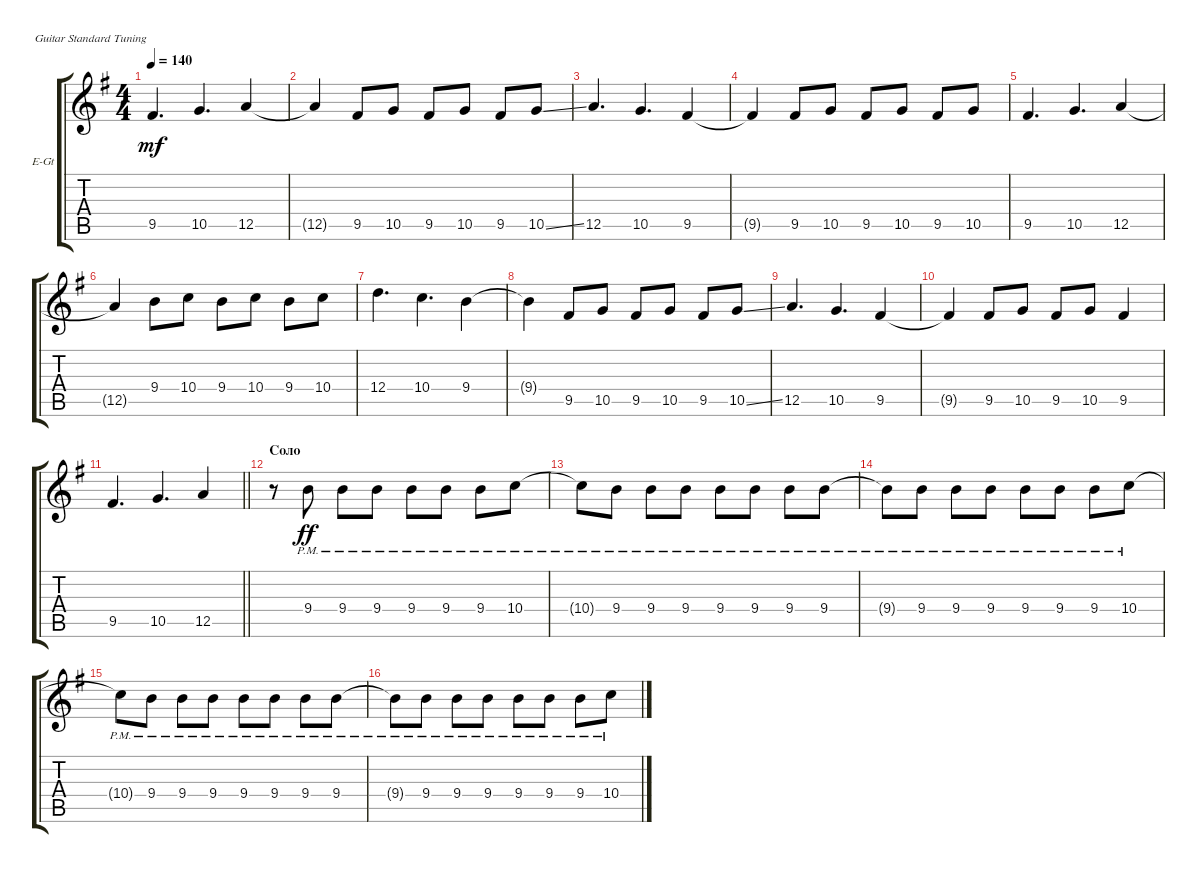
\defaultSystemsLayout 4
\bracketExtendMode groupsimilarinstruments
\firstSystemTrackNameOrientation horizontal
\otherSystemsTrackNameOrientation horizontal
\track ("ЧИСТАЯ-ПРАВОЕ-УХО" "E-Gt") {instrument electricguitarclean}
\staff {score tabs}
\tuning (E4 B3 G3 D3 A2 E2)
\ts (4 4)
\tempo 140
\clef g2
\scale
0.333333
\ks eminor
9.5.4{d dy mf} 10.5.4{d} 12.5.4 |
\scale
0.333333 12.5{t}.4 9.5.8 10.5.8 9.5.8 10.5.8 9.5.8 10.5{ss}.8 |
\scale
0.333333 12.5.4{d} 10.5.4{d} 9.5.4 |
\scale
0.333333 9.5{t}.4 9.5.8 10.5.8 9.5.8 10.5.8 9.5.8 10.5.8 |
\scale
0.333333 9.5.4{d} 10.5.4{d} 12.5.4 |
\scale
0.333333 12.5{t}.4 9.4.8 10.4.8 9.4.8 10.4.8 9.4.8 10.4.8 |
\scale
0.333333 12.4.4{d} 10.4.4{d} 9.4.4 |
\scale
0.333333 9.4{t}.4 9.5.8 10.5.8 9.5.8 10.5.8 9.5.8 10.5{ss}.8 |
\scale
0.333333 12.5.4{d} 10.5.4{d} 9.5.4 |
\scale
0.333333 9.5{t}.4 9.5.8 10.5.8 9.5.8 10.5.8 9.5.4 |
\scale
0.333333
\barLineRight lightlight
9.5.4{d} 10.5.4{d} 12.5.4 |
\section ("" "Соло")
\scale
0.333333 r.8 9.4{pm}.8{dy ff} 9.4{pm}.8 9.4{pm}.8 9.4{pm}.8 9.4{pm}.8 9.4{pm}.8 10.4{pm}.8 |
\scale
0.333333 10.4{pm t}.8 9.4{pm}.8 9.4{pm}.8 9.4{pm}.8 9.4{pm}.8 9.4{pm}.8 9.4{pm}.8 9.4{pm}.8 |
\scale
0.333333 9.4{pm t}.8 9.4{pm}.8 9.4{pm}.8 9.4{pm}.8 9.4{pm}.8 9.4{pm}.8 9.4{pm}.8 10.4{pm}.8 |
\scale
0.333333 10.4{pm t}.8 9.4{pm}.8 9.4{pm}.8 9.4{pm}.8 9.4{pm}.8 9.4{pm}.8 9.4{pm}.8 9.4{pm}.8 |
\scale
0.333333 9.4{pm t}.8 9.4{pm}.8 9.4{pm}.8 9.4{pm}.8 9.4{pm}.8 9.4{pm}.8 9.4{pm}.8 10.4{pm}.8
